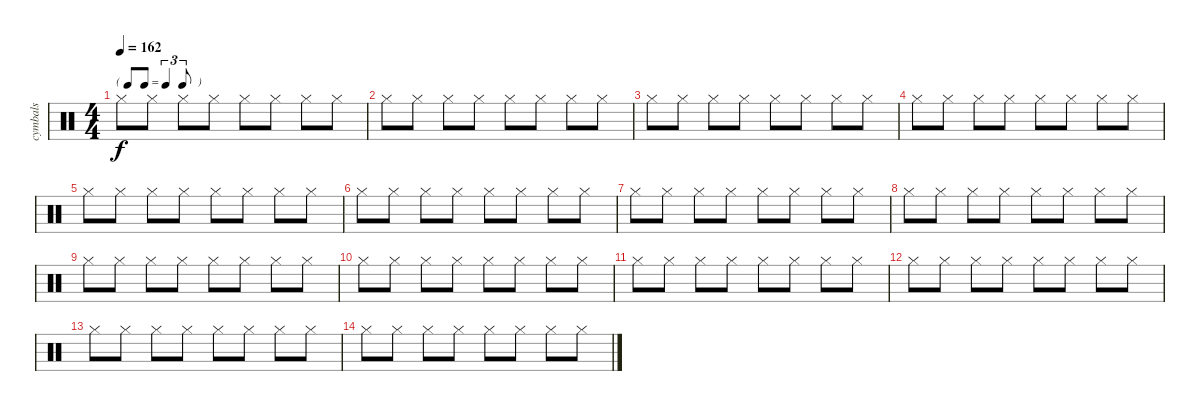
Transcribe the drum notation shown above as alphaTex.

\track ("cymbals" "cymbals") {instrument percussion}
\staff {score}
\articulation defaults
\ts (4 4)
\tf triplet8th
\tempo 162
\clef neutral
\ks c "Hi-Hat (closed)".8{dy f} "Hi-Hat (closed)".8 "Hi-Hat (closed)".8 "Hi-Hat (closed)".8 "Hi-Hat (closed)".8 "Hi-Hat (closed)".8 "Hi-Hat (closed)".8 "Hi-Hat (closed)".8
|
"Hi-Hat (closed)".8 "Hi-Hat (closed)".8 "Hi-Hat (closed)".8 "Hi-Hat (closed)".8 "Hi-Hat (closed)".8 "Hi-Hat (closed)".8 "Hi-Hat (closed)".8 "Hi-Hat (closed)".8 |
"Hi-Hat (closed)".8 "Hi-Hat (closed)".8 "Hi-Hat (closed)".8 "Hi-Hat (closed)".8 "Hi-Hat (closed)".8 "Hi-Hat (closed)".8 "Hi-Hat (closed)".8 "Hi-Hat (closed)".8 |
"Hi-Hat (closed)".8 "Hi-Hat (closed)".8 "Hi-Hat (closed)".8 "Hi-Hat (closed)".8 "Hi-Hat (closed)".8 "Hi-Hat (closed)".8 "Hi-Hat (closed)".8 "Hi-Hat (closed)".8 |
"Hi-Hat (closed)".8 "Hi-Hat (closed)".8 "Hi-Hat (closed)".8 "Hi-Hat (closed)".8 "Hi-Hat (closed)".8 "Hi-Hat (closed)".8 "Hi-Hat (closed)".8 "Hi-Hat (closed)".8 |
"Hi-Hat (closed)".8 "Hi-Hat (closed)".8 "Hi-Hat (closed)".8 "Hi-Hat (closed)".8 "Hi-Hat (closed)".8 "Hi-Hat (closed)".8 "Hi-Hat (closed)".8 "Hi-Hat (closed)".8 |
"Hi-Hat (closed)".8 "Hi-Hat (closed)".8 "Hi-Hat (closed)".8 "Hi-Hat (closed)".8 "Hi-Hat (closed)".8 "Hi-Hat (closed)".8 "Hi-Hat (closed)".8 "Hi-Hat (closed)".8 |
"Hi-Hat (closed)".8 "Hi-Hat (closed)".8 "Hi-Hat (closed)".8 "Hi-Hat (closed)".8 "Hi-Hat (closed)".8 "Hi-Hat (closed)".8 "Hi-Hat (closed)".8 "Hi-Hat (closed)".8 |
"Hi-Hat (closed)".8 "Hi-Hat (closed)".8 "Hi-Hat (closed)".8 "Hi-Hat (closed)".8 "Hi-Hat (closed)".8 "Hi-Hat (closed)".8 "Hi-Hat (closed)".8 "Hi-Hat (closed)".8 |
"Hi-Hat (closed)".8 "Hi-Hat (closed)".8 "Hi-Hat (closed)".8 "Hi-Hat (closed)".8 "Hi-Hat (closed)".8 "Hi-Hat (closed)".8 "Hi-Hat (closed)".8 "Hi-Hat (closed)".8 |
"Hi-Hat (closed)".8 "Hi-Hat (closed)".8 "Hi-Hat (closed)".8 "Hi-Hat (closed)".8 "Hi-Hat (closed)".8 "Hi-Hat (closed)".8 "Hi-Hat (closed)".8 "Hi-Hat (closed)".8 |
"Hi-Hat (closed)".8 "Hi-Hat (closed)".8 "Hi-Hat (closed)".8 "Hi-Hat (closed)".8 "Hi-Hat (closed)".8 "Hi-Hat (closed)".8 "Hi-Hat (closed)".8 "Hi-Hat (closed)".8 |
"Hi-Hat (closed)".8 "Hi-Hat (closed)".8 "Hi-Hat (closed)".8 "Hi-Hat (closed)".8 "Hi-Hat (closed)".8 "Hi-Hat (closed)".8 "Hi-Hat (closed)".8 "Hi-Hat (closed)".8 |
"Hi-Hat (closed)".8 "Hi-Hat (closed)".8 "Hi-Hat (closed)".8 "Hi-Hat (closed)".8 "Hi-Hat (closed)".8 "Hi-Hat (closed)".8 "Hi-Hat (closed)".8 "Hi-Hat (closed)".8
